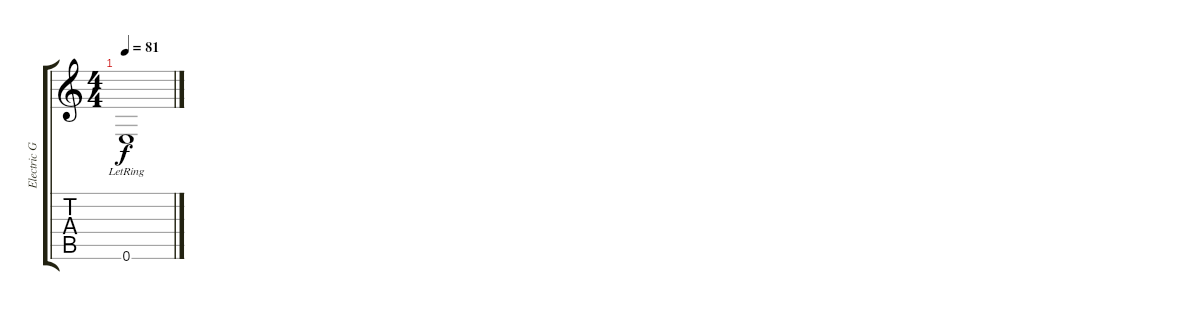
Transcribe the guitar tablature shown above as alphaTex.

\track ("Electric Guitar" "Electric G") {instrument electricguitarclean}
\staff {score tabs}
\tuning (E4 B3 G3 D3 A2 E2) {hide}
\ts (4 4)
\tempo 81
\clef g2
\ks c
0.6{lr}.1{dy f}
